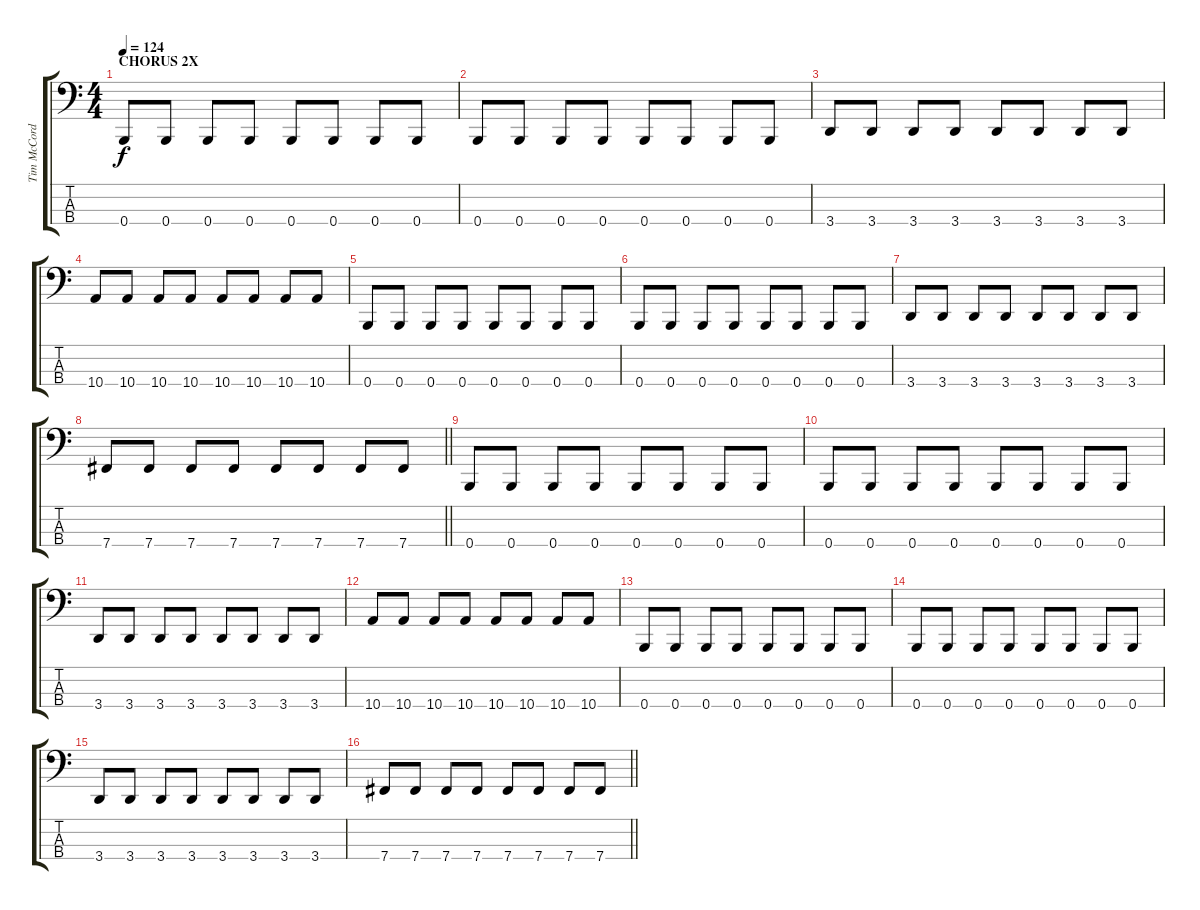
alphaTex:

\track ("Tim McCord - bass guitar" "Tim McCord") {instrument electricbassfinger}
\staff {score tabs}
\tuning (E2 B1 Gb1 B0) {hide}
\ts (4 4)
\section ("" "CHORUS 2X")
\tempo 124
\clef f4
\ks c
0.4.8{dy f} 0.4.8 0.4.8 0.4.8 0.4.8 0.4.8 0.4.8 0.4.8 |
0.4.8 0.4.8 0.4.8 0.4.8 0.4.8 0.4.8 0.4.8 0.4.8 |
3.4.8 3.4.8 3.4.8 3.4.8 3.4.8 3.4.8 3.4.8 3.4.8 |
10.4.8 10.4.8 10.4.8 10.4.8 10.4.8 10.4.8 10.4.8 10.4.8 |
0.4.8 0.4.8 0.4.8 0.4.8 0.4.8 0.4.8 0.4.8 0.4.8 |
0.4.8 0.4.8 0.4.8 0.4.8 0.4.8 0.4.8 0.4.8 0.4.8 |
3.4.8 3.4.8 3.4.8 3.4.8 3.4.8 3.4.8 3.4.8 3.4.8 |
\barLineRight lightlight
7.4.8 7.4.8 7.4.8 7.4.8 7.4.8 7.4.8 7.4.8 7.4.8 |
0.4.8 0.4.8 0.4.8 0.4.8 0.4.8 0.4.8 0.4.8 0.4.8 |
0.4.8 0.4.8 0.4.8 0.4.8 0.4.8 0.4.8 0.4.8 0.4.8 |
3.4.8 3.4.8 3.4.8 3.4.8 3.4.8 3.4.8 3.4.8 3.4.8 |
10.4.8 10.4.8 10.4.8 10.4.8 10.4.8 10.4.8 10.4.8 10.4.8 |
0.4.8 0.4.8 0.4.8 0.4.8 0.4.8 0.4.8 0.4.8 0.4.8 |
0.4.8 0.4.8 0.4.8 0.4.8 0.4.8 0.4.8 0.4.8 0.4.8 |
3.4.8 3.4.8 3.4.8 3.4.8 3.4.8 3.4.8 3.4.8 3.4.8 |
\barLineRight lightlight
7.4.8 7.4.8 7.4.8 7.4.8 7.4.8 7.4.8 7.4.8 7.4.8
